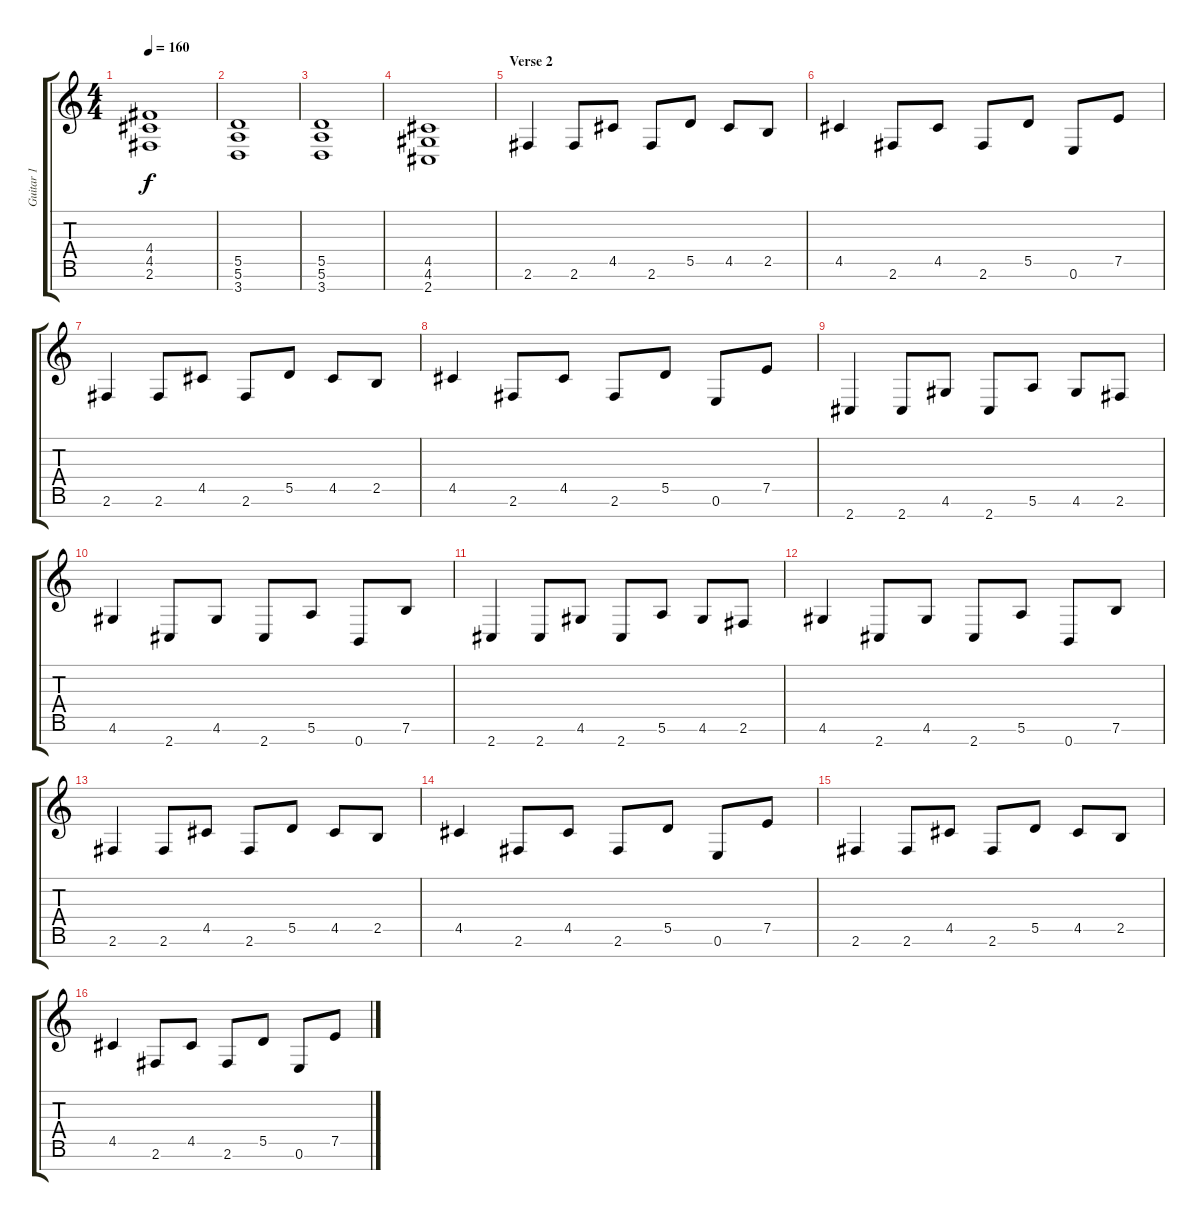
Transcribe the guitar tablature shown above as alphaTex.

\track ("Guitar 1" "Guitar 1") {instrument distortionguitar}
\staff {score tabs}
\tuning (E4 B3 Gb3 D3 A2 E2 B1) {hide}
\ts (4 4)
\tempo 160
\clef g2
\ks c
(4.4 4.5 2.6).1{dy f} |
(5.5 5.6 3.7).1 |
(5.5 5.6 3.7).1 |
(4.5 4.6 2.7).1 |
\section ("" "Verse 2")
2.6.4 2.6.8 4.5.8 2.6.8 5.5.8 4.5.8 2.5.8 |
4.5.4 2.6.8 4.5.8 2.6.8 5.5.8 0.6.8 7.5.8 |
2.6.4 2.6.8 4.5.8 2.6.8 5.5.8 4.5.8 2.5.8 |
4.5.4 2.6.8 4.5.8 2.6.8 5.5.8 0.6.8 7.5.8 |
2.7.4 2.7.8 4.6.8 2.7.8 5.6.8 4.6.8 2.6.8 |
4.6.4 2.7.8 4.6.8 2.7.8 5.6.8 0.7.8 7.6.8 |
2.7.4 2.7.8 4.6.8 2.7.8 5.6.8 4.6.8 2.6.8 |
4.6.4 2.7.8 4.6.8 2.7.8 5.6.8 0.7.8 7.6.8 |
2.6.4 2.6.8 4.5.8 2.6.8 5.5.8 4.5.8 2.5.8 |
4.5.4 2.6.8 4.5.8 2.6.8 5.5.8 0.6.8 7.5.8 |
2.6.4 2.6.8 4.5.8 2.6.8 5.5.8 4.5.8 2.5.8 |
4.5.4 2.6.8 4.5.8 2.6.8 5.5.8 0.6.8 7.5.8
